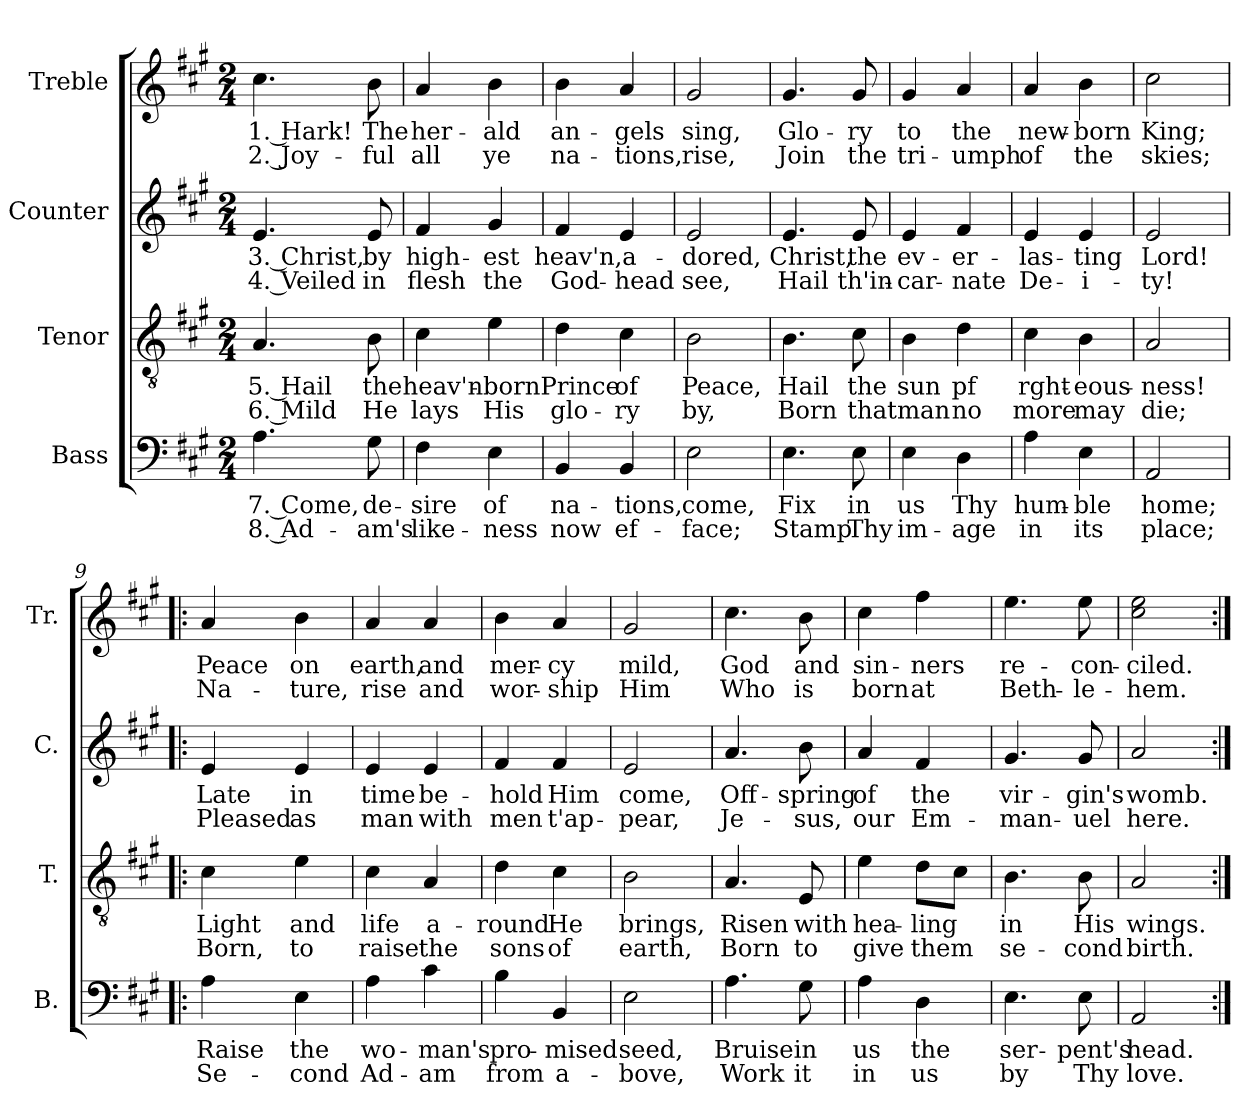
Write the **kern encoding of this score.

**kern	**text	**text	**kern	**text	**text	**kern	**text	**text	**kern	**text	**text
*part4	*part4	*part4	*part3	*part3	*part3	*part2	*part2	*part2	*part1	*part1	*part1
*staff4	*staff4	*staff4	*staff3	*staff3	*staff3	*staff2	*staff2	*staff2	*staff1	*staff1	*staff1
*I"Bass	*	*	*I"Tenor	*	*	*I"Counter	*	*	*I"Treble	*	*
*I'B.	*	*	*I'T.	*	*	*I'C.	*	*	*I'Tr.	*	*
*clefF4	*	*	*clefGv2	*	*	*clefG2	*	*	*clefG2	*	*
*k[f#c#g#]	*	*	*k[f#c#g#]	*	*	*k[f#c#g#]	*	*	*k[f#c#g#]	*	*
*M2/4	*	*	*M2/4	*	*	*M2/4	*	*	*M2/4	*	*
=1	=1	=1	=1	=1	=1	=1	=1	=1	=1	=1	=1
4.A\	7. Come,	8. Ad-	4.A/	5. Hail	6. Mild	4.e/	3. Christ,	4. Veiled	4.cc#\	1. Hark!	2. Joy-
8G#\	de-	-am's	8B\	the	He	8e/	by	in	8b\	The	-ful
=2	=2	=2	=2	=2	=2	=2	=2	=2	=2	=2	=2
4F#\	-sire	like-	4c#\	heav'n-	lays	4f#/	high-	flesh	4a/	her-	all
4E\	of	-ness	4e\	-born	His	4g#/	-est	the	4b\	-ald	ye
=3	=3	=3	=3	=3	=3	=3	=3	=3	=3	=3	=3
4BB/	na-	now	4d\	Prince	glo-	4f#/	heav'n,	God-	4b\	an-	na-
4BB/	-tions,	ef-	4c#\	of	-ry	4e/	a-	-head	4a/	-gels	-tions,
=4	=4	=4	=4	=4	=4	=4	=4	=4	=4	=4	=4
2E\	come,	-face;	2B\	Peace,	by,	2e/	-dored,	see,	2g#/	sing,	rise,
=5	=5	=5	=5	=5	=5	=5	=5	=5	=5	=5	=5
4.E\	Fix	Stamp	4.B\	Hail	Born	4.e/	Christ,	Hail	4.g#/	Glo-	Join
8E\	in	Thy	8c#\	the	that	8e/	the	th'in-	8g#/	-ry	the
=6	=6	=6	=6	=6	=6	=6	=6	=6	=6	=6	=6
4E\	us	im-	4B\	sun	man	4e/	ev-	-car-	4g#/	to	tri-
4D\	Thy	-age	4d\	pf	no	4f#/	-er-	-nate	4a/	the	-umph
=7	=7	=7	=7	=7	=7	=7	=7	=7	=7	=7	=7
4A\	hum-	in	4c#\	rght-	more	4e/	-las-	De-	4a/	new-	of
4E\	-ble	its	4B\	-eous-	may	4e/	-ting	-i-	4b\	-born	the
=8	=8	=8	=8	=8	=8	=8	=8	=8	=8	=8	=8
2AA/	home;	place;	2A/	-ness!	die;	2e/	Lord!	-ty!	2cc#\	King;	skies;
=9!|:	=9!|:	=9!|:	=9!|:	=9!|:	=9!|:	=9!|:	=9!|:	=9!|:	=9!|:	=9!|:	=9!|:
4A\	Raise	Se-	4c#\	Light	Born,	4e/	Late	Pleased	4a/	Peace	Na-
4E\	the	-cond	4e\	and	to	4e/	in	as	4b\	on	-ture,
=10	=10	=10	=10	=10	=10	=10	=10	=10	=10	=10	=10
4A\	wo-	Ad-	4c#\	life	raise	4e/	time	man	4a/	earth,	rise
4c#\	-man's	-am	4A/	a-	the	4e/	be-	with	4a/	and	and
=11	=11	=11	=11	=11	=11	=11	=11	=11	=11	=11	=11
4B\	pro-	from	4d\	-round	sons	4f#/	-hold	men	4b\	mer-	wor-
4BB/	-mised	a-	4c#\	He	of	4f#/	Him	t'ap-	4a/	-cy	-ship
=12	=12	=12	=12	=12	=12	=12	=12	=12	=12	=12	=12
2E\	seed,	-bove,	2B\	brings,	earth,	2e/	come,	-pear,	2g#/	mild,	Him
=13	=13	=13	=13	=13	=13	=13	=13	=13	=13	=13	=13
4.A\	Bruise	Work	4.A/	Risen	Born	4.a/	Off-	Je-	4.cc#\	God	Who
8G#\	in	it	8E/	with	to	8b\	-spring	-sus,	8b\	and	is
=14	=14	=14	=14	=14	=14	=14	=14	=14	=14	=14	=14
4A\	us	in	4e\	hea-	give	4a/	of	our	4cc#\	sin-	born
4D\	the	us	8d\L	-ling	them	4f#/	the	Em-	4ff#\	-ners	at
.	.	.	8c#\J	.	.	.	.	.	.	.	.
=15	=15	=15	=15	=15	=15	=15	=15	=15	=15	=15	=15
4.E\	ser-	by	4.B\	in	se-	4.g#/	vir-	-man-	4.ee\	re-	Beth-
8E\	-pent's	Thy	8B\	His	-cond	8g#/	-gin's	-uel	8ee\	-con-	-le-
=16	=16	=16	=16	=16	=16	=16	=16	=16	=16	=16	=16
2AA/	head.	love.	2A/	wings.	birth.	2a/	womb.	here.	2cc#\ 2ee\	-ciled.	-hem.
=:|!	=:|!	=:|!	=:|!	=:|!	=:|!	=:|!	=:|!	=:|!	=:|!	=:|!	=:|!
*-	*-	*-	*-	*-	*-	*-	*-	*-	*-	*-	*-
